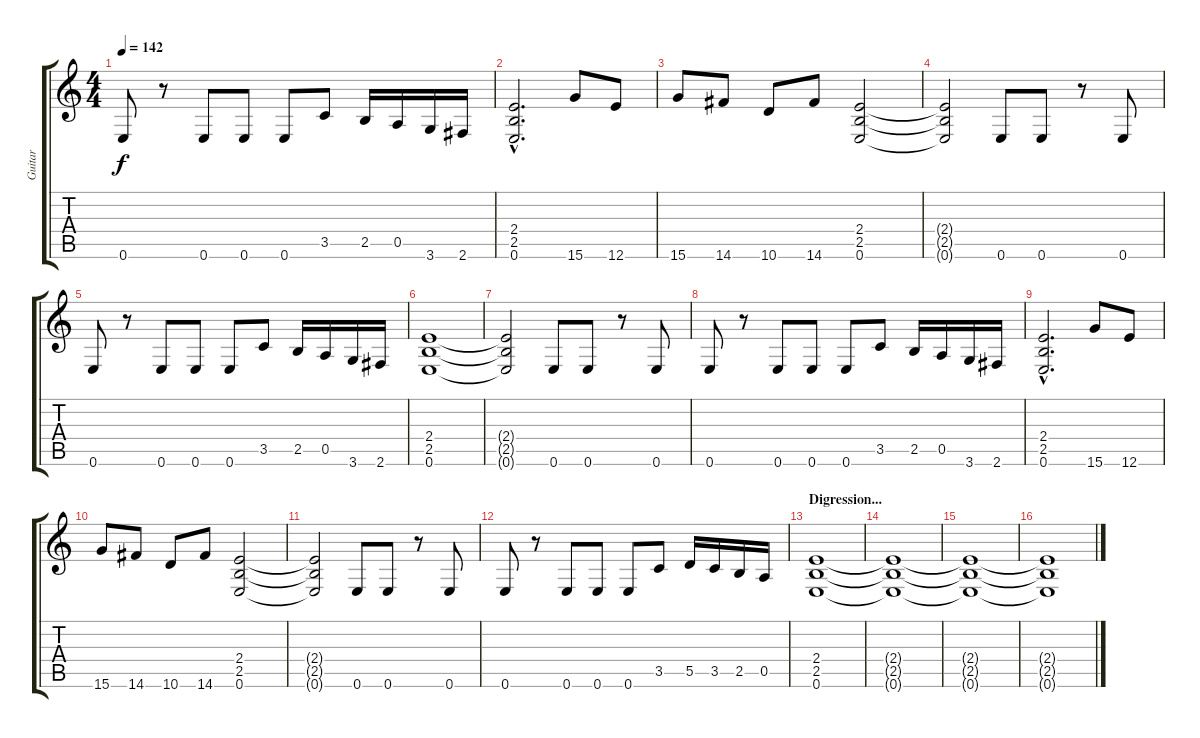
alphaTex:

\track ("Guitar" "Guitar") {instrument overdrivenguitar}
\staff {score tabs}
\tuning (E4 B3 G3 D3 A2 E2) {hide}
\ts (4 4)
\tempo 142
\clef g2
\ks c
0.6.8{dy f} r.8 0.6.8 0.6.8 0.6.8 3.5.8 2.5.16 0.5.16 3.6.16 2.6.16 |
(2.4{hac} 2.5{hac} 0.6{hac}).2{d} 15.6.8 12.6.8 |
15.6.8 14.6.8 10.6.8 14.6.8 (2.4 2.5 0.6).2 |
(2.4{t} 2.5{t} 0.6{t}).2 0.6.8 0.6.8 r.8 0.6.8 |
0.6.8 r.8 0.6.8 0.6.8 0.6.8 3.5.8 2.5.16 0.5.16 3.6.16 2.6.16 |
(2.4 2.5 0.6).1{volume 12 balance 8 instrument overdrivenguitar} |
(2.4{t} 2.5{t} 0.6{t}).2 0.6.8 0.6.8 r.8 0.6.8 |
0.6.8 r.8 0.6.8 0.6.8 0.6.8 3.5.8 2.5.16 0.5.16 3.6.16 2.6.16 |
(2.4{hac} 2.5{hac} 0.6{hac}).2{d} 15.6.8 12.6.8 |
15.6.8 14.6.8 10.6.8 14.6.8 (2.4 2.5 0.6).2 |
(2.4{t} 2.5{t} 0.6{t}).2 0.6.8 0.6.8 r.8 0.6.8 |
0.6.8 r.8 0.6.8 0.6.8 0.6.8 3.5.8 5.5.16 3.5.16 2.5.16 0.5.16 |
\section ("" "Digression...")
(2.4 2.5 0.6).1 |
(2.4{t} 2.5{t} 0.6{t}).1 |
(2.4{t} 2.5{t} 0.6{t}).1 |
(2.4{t} 2.5{t} 0.6{t}).1
